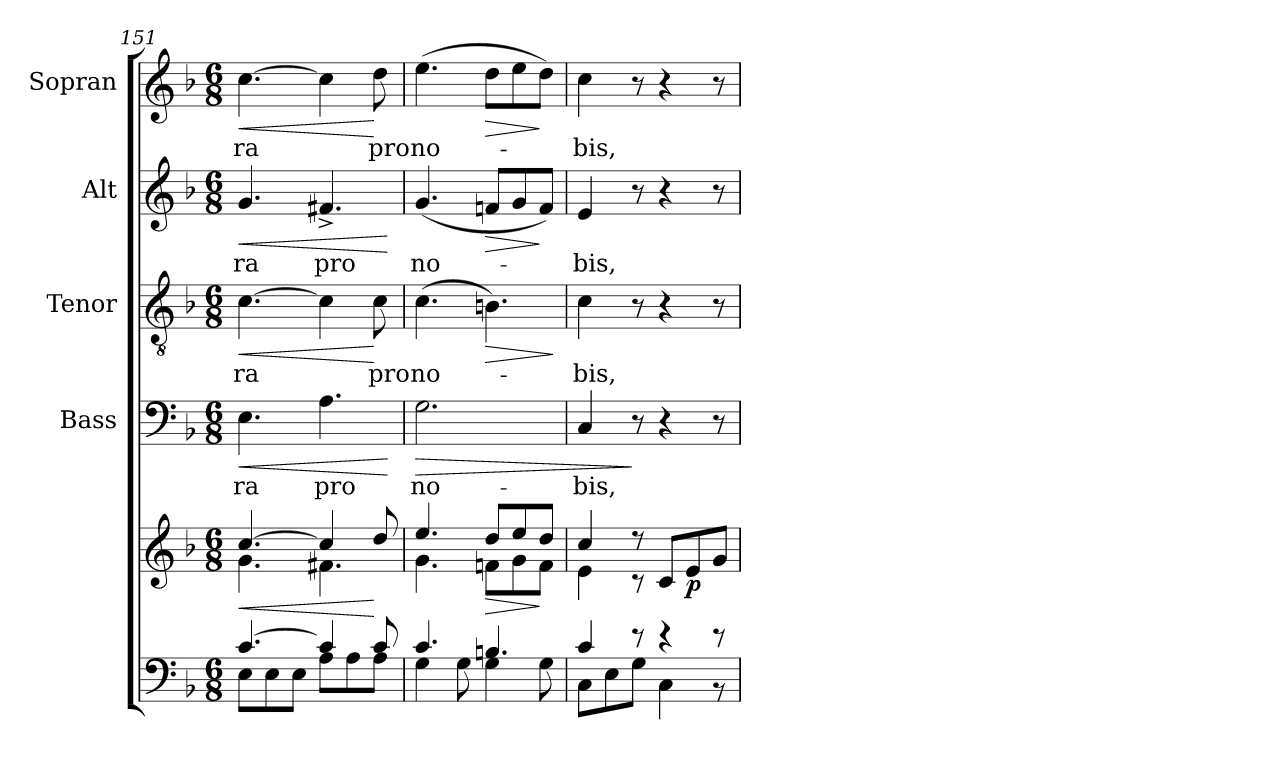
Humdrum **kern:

**kern	**kern	**dynam	**kern	**text	**dynam	**kern	**text	**dynam	**kern	**text	**dynam	**kern	**text	**dynam
*part5	*part5	*part5	*part4	*part4	*part4	*part3	*part3	*part3	*part2	*part2	*part2	*part1	*part1	*part1
*staff6	*staff5	*staff5/6	*staff4	*staff4	*staff4	*staff3	*staff3	*staff3	*staff2	*staff2	*staff2	*staff1	*staff1	*staff1
*	*	*	*I"Bass	*	*	*I"Tenor	*	*	*I"Alt	*	*	*I"Sopran	*	*
*	*	*	*I'B.	*	*	*I'T.	*	*	*I'A.	*	*	*I'S.	*	*
*clefF4	*clefG2	*	*clefF4	*	*	*clefGv2	*	*	*clefG2	*	*	*clefG2	*	*
*k[b-]	*k[b-]	*	*k[b-]	*	*	*k[b-]	*	*	*k[b-]	*	*	*k[b-]	*	*
*F:	*F:	*	*F:	*	*	*F:	*	*	*F:	*	*	*F:	*	*
*M6/8	*M6/8	*	*M6/8	*	*	*M6/8	*	*	*M6/8	*	*	*M6/8	*	*
=151	=151	=151	=151	=151	=151	=151	=151	=151	=151	=151	=151	=151	=151	=151
*^	*	*	*	*	*	*	*	*	*	*	*	*	*	*
!	!	!	!LO:HP:b	!	!LO:LY:b	!LO:HP:b	!	!LO:LY:b	!LO:HP:b	!	!LO:LY:b	!LO:HP:b	!	!LO:LY:b	!LO:HP:b
*	*	*^	*	*	*	*	*	*	*	*	*	*	*	*	*
[>4.c/	8E\L	[>4.cc/	4.g\	<	4.E\	-ra	<	[4.c\	-ra	<	4.g/	-ra	<	[4.cc\	-ra	<
.	8E\	.	.	.	.	.	.	.	.	.	.	.	.	.	.	.
.	8E\J	.	.	.	.	.	.	.	.	.	.	.	.	.	.	.
!	!	!	!	!	!	!LO:LY:b	!	!	!	!	!	!LO:LY:b	!	!	!	!
4c/]	8A\L	4cc/]	4.f#X\	.	4.A\	pro	.	4c\]	.	.	4.f#X^</	pro	.	4cc\]	.	.
.	8A\	.	.	.	.	.	.	.	.	.	.	.	.	.	.	.
!	!	!	!	!	!	!	!	!	!LO:LY:b	!	!	!	!	!	!LO:LY:b	!
8c/	8A\J	8dd/	.	[	.	.	.	8c\	pro	[	.	.	.	8dd\	pro	[
*v	*v	*	*	*	*	*	*	*	*	*	*	*	*	*	*	*
*	*v	*v	*	*	*	*	*	*	*	*	*	*	*	*	*
.	.	.	.	.	[	.	.	.	.	.	[	.	.	.
=152	=152	=152	=152	=152	=152	=152	=152	=152	=152	=152	=152	=152	=152	=152
*^	*^	*	*	*	*	*	*	*	*	*	*	*	*	*
!	!	!	!	!	!	!LO:LY:b	!LO:HP:b	!	!LO:LY:b	!	!	!LO:LY:b	!	!	!LO:LY:b	!
4.c/	4G\	4.ee/	4.g\	.	2.G\	no-	>	(>4.c\	no-	.	(<4.g/	no-	.	(>4.ee\	no-	.
.	8G\	.	.	.	.	.	.	.	.	.	.	.	.	.	.	.
!	!	!	!	!LO:HP:b	!	!	!	!	!	!LO:HP:b	!	!	!LO:HP:b	!	!	!LO:HP:b
4.Bn/	4G\	8dd/L	8fn\L	>	.	.	.	4.Bn\)	.	>	8fn/L	.	>	8dd\L	.	>
.	.	8ee/	8g\	.	.	.	.	.	.	.	8g/	.	.	8ee\	.	.
.	8G\	8dd/J	8f\J	]	.	.	.	.	.	.	8f/J)	.	]	8dd\J)	.	]
*v	*v	*	*	*	*	*	*	*	*	*	*	*	*	*	*	*
*	*v	*v	*	*	*	*	*	*	*	*	*	*	*	*	*
.	.	.	.	.	.	.	.	]	.	.	.	.	.	.
=153	=153	=153	=153	=153	=153	=153	=153	=153	=153	=153	=153	=153	=153	=153
*^	*^	*	*	*	*	*	*	*	*	*	*	*	*	*
!	!	!	!	!	!	!LO:LY:b	!	!	!LO:LY:b	!	!	!LO:LY:b	!	!	!LO:LY:b	!
4c/	8C\L	4cc/	4e\	.	4C/	-bis,	.	4c\	-bis,	.	4e/	-bis,	.	4cc\	-bis,	.
.	8E\	.	.	.	.	.	.	.	.	.	.	.	.	.	.	.
8rd	8G\J	8r	8r	.	8r	.	]	8r	.	.	8r	.	.	8r	.	.
4rd	4C\	8c/L	4.ryy	.	4r	.	.	4r	.	.	4r	.	.	4r	.	.
!	!	!	!	!LO:DY:b	!	!	!	!	!	!	!	!	!	!	!	!
.	.	8e/	.	p	.	.	.	.	.	.	.	.	.	.	.	.
8r	8r	8g/J	.	.	8r	.	.	8r	.	.	8r	.	.	8r	.	.
*v	*v	*	*	*	*	*	*	*	*	*	*	*	*	*	*	*
*	*v	*v	*	*	*	*	*	*	*	*	*	*	*	*	*
=	=	=	=	=	=	=	=	=	=	=	=	=	=	=
*-	*-	*-	*-	*-	*-	*-	*-	*-	*-	*-	*-	*-	*-	*-
